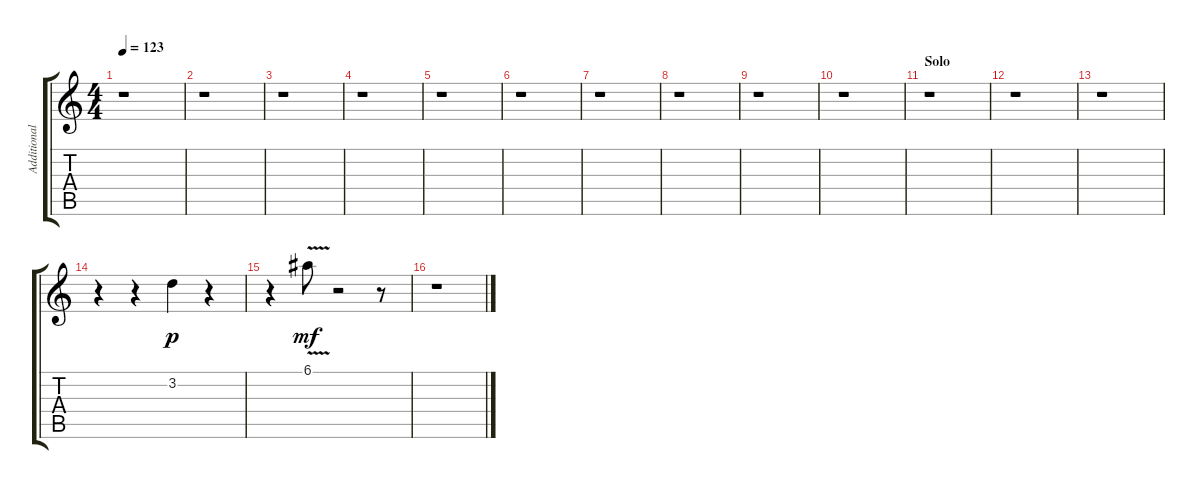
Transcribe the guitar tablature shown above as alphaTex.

\track ("Additional Guitar Harmonics (ignore)" "Additional") {instrument guitarharmonics}
\staff {score tabs}
\tuning (E4 B3 G3 D3 A2 E2) {hide}
\ts (4 4)
\tempo 123
\clef g2
\ks c
r.1{dy p} |
r.1 |
r.1 |
r.1 |
r.1 |
r.1 |
r.1 |
r.1 |
r.1 |
r.1 |
\section ("" "Solo")
r.1 |
r.1 |
r.1 |
r.4 r.4 3.2.4 r.4 |
r.4 6.1{v}.8{dy mf} r.2 r.8 |
r.1
